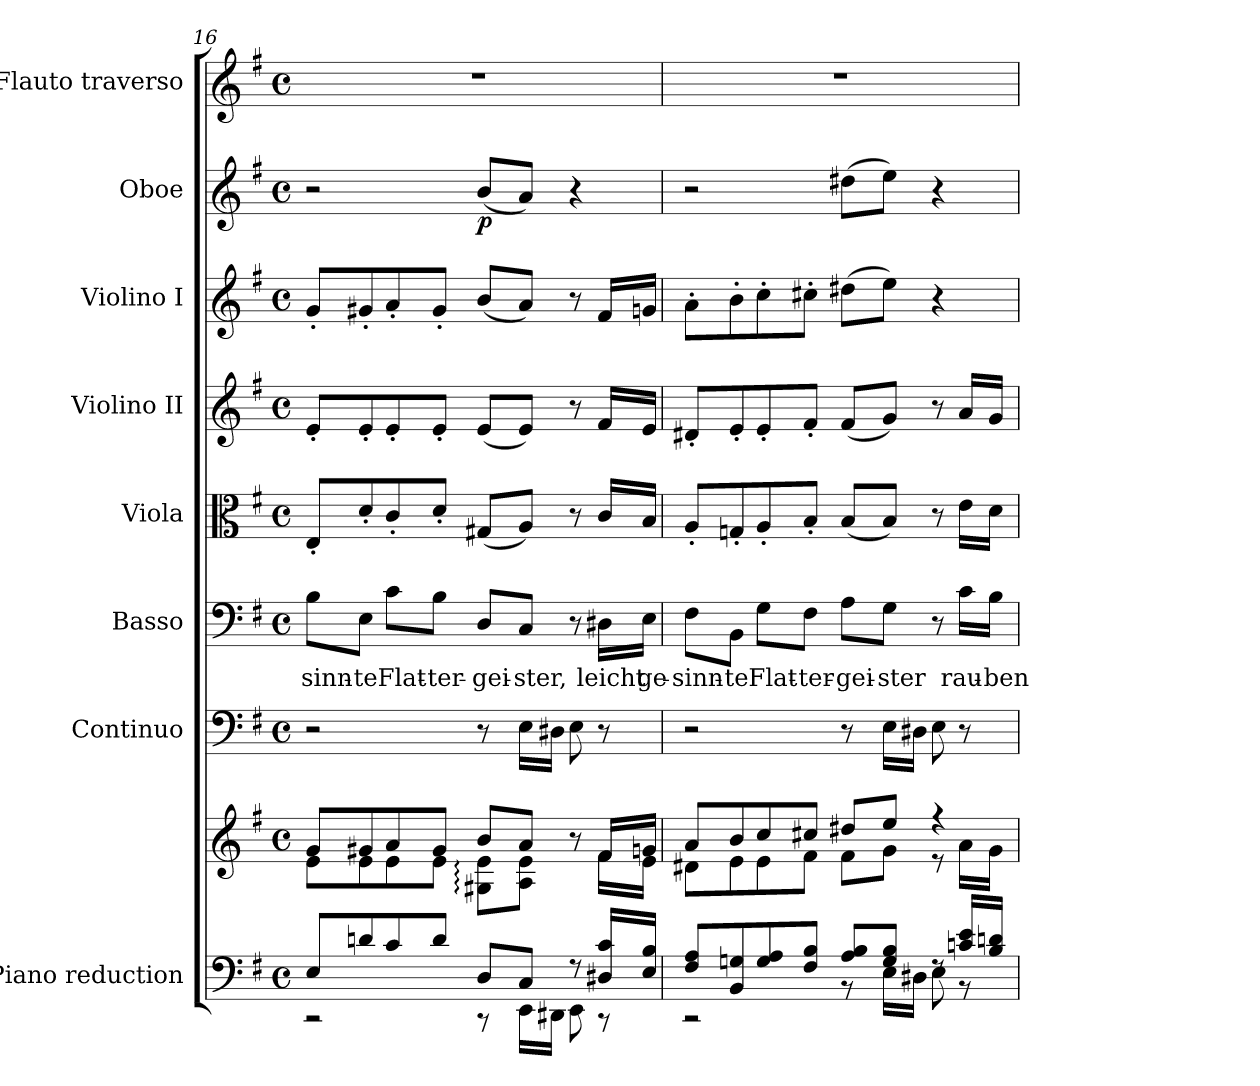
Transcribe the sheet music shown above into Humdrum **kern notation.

**kern	**kern	**kern	**kern	**text	**kern	**kern	**kern	**kern	**dynam	**kern
*part8	*part8	*part7	*part6	*part6	*part5	*part4	*part3	*part2	*part2	*part1
*staff9	*staff8	*staff7	*staff6	*staff6	*staff5	*staff4	*staff3	*staff2	*staff2	*staff1
*I"Piano reduction	*	*I"Continuo	*I"Basso	*	*I"Viola	*I"Violino II	*I"Violino I	*I"Oboe	*	*I"Flauto traverso
*I'Pno	*	*	*	*	*I'Vla	*I'Vln	*I'Vln	*I'Ob	*	*I'Fl
*clefF4	*clefG2	*clefF4	*clefF4	*	*clefC3	*clefG2	*clefG2	*clefG2	*	*clefG2
*k[f#]	*k[f#]	*k[f#]	*k[f#]	*	*k[f#]	*k[f#]	*k[f#]	*k[f#]	*	*k[f#]
*M4/4	*M4/4	*M4/4	*M4/4	*	*M4/4	*M4/4	*M4/4	*M4/4	*	*M4/4
*met(c)	*met(c)	*met(c)	*met(c)	*	*met(c)	*met(c)	*met(c)	*met(c)	*	*met(c)
=16	=16	=16	=16	=16	=16	=16	=16	=16	=16	=16
*^	*^	*	*	*	*	*	*	*	*	*
!	!	!	!	!	!	!LO:LY:b	!	!	!	!	!	!
8E/L	2r	8g/L	8e\L	2r	8B\L	-sinn-	8E'/L	8e'/L	8g'/L	2r	.	1r
!	!	!	!	!	!	!LO:LY:b	!	!	!	!	!	!
8dn/	.	8g#X/	8e\	.	8E\J	-te	8d'/	8e'/	8g#X'/	.	.	.
!	!	!	!	!	!	!LO:LY:b	!	!	!	!	!	!
8c/	.	8a/	8e\	.	8c\L	Flat-	8c'/	8e'/	8a'/	.	.	.
!	!	!	!	!	!	!LO:LY:b	!	!	!	!	!	!
8d/J	.	8g#/J	8e\J	.	8B\J	-ter-	8d'/J	8e'/J	8g#'/J	.	.	.
!	!	!	!	!	!	!LO:LY:b	!	!	!	!	!LO:DY:b	!
8D/L	8r	8b/L	8G#X\: 8e\:L	8r	8D/L	-gei-	(<8G#X/L	(<8e/L	(<8b/L	(<8b/L	p	.
!	!	!	!	!	!	!LO:LY:b	!	!	!	!	!	!
8C/J	16EE\LL	8a/J	8A\ 8e\J	16E\LL	8C/J	-ster,	8A/J)	8e/J)	8a/J)	8a/J)	.	.
.	16DD#X\JJ	.	.	16D#X\JJ	.	.	.	.	.	.	.	.
8r	8EE\	8r	8ryy	8E\	8r	.	8r	8r	8r	4r	.	.
!	!	!	!	!	!	!LO:LY:b	!	!	!	!	!	!
16D#X/ 16c/LL	8r	16f#/LL	16f#\LL	8r	16D#X\LL	leicht	16c/LL	16f#/LL	16f#/LL	.	.	.
!	!	!	!	!	!	!LO:LY:b	!	!	!	!	!	!
16E/ 16B/JJ	.	16gn/JJ	16e\JJ	.	16E\JJ	ge-	16B/JJ	16e/JJ	16gn/JJ	.	.	.
!!LO:PB:g=z
=17	=17	=17	=17	=17	=17	=17	=17	=17	=17	=17	=17	=17
!	!	!	!	!	!	!LO:LY:b	!	!	!	!	!	!
8F#/ 8A/L	2r	8a/L	8d#X\L	2r	8F#\L	-sinn-	8A'/L	8d#X'/L	8a'\L	2r	.	1r
!	!	!	!	!	!	!LO:LY:b	!	!	!	!	!	!
8BB/ 8Gn/	.	8b/	8e\	.	8BB\J	-te	8Gn'/	8e'/	8b'\	.	.	.
!	!	!	!	!	!	!LO:LY:b	!	!	!	!	!	!
8G/ 8A/	.	8cc/	8e\	.	8G\L	Flat-	8A'/	8e'/	8cc'\	.	.	.
!	!	!	!	!	!	!LO:LY:b	!	!	!	!	!	!
8F#/ 8B/J	.	8cc#X/J	8f#\J	.	8F#\J	-ter-	8B'/J	8f#'/J	8cc#X'\J	.	.	.
!	!	!	!	!	!	!LO:LY:b	!	!	!	!	!	!
8A/ 8B/L	8r	8dd#X/L	8f#\L	8r	8A\L	-gei-	(<8B/L	(<8f#/L	(>8dd#X\L	(>8dd#X\L	.	.
!	!	!	!	!	!	!LO:LY:b	!	!	!	!	!	!
8G/ 8B/J	16E\LL	8ee/J	8g\J	16E\LL	8G\J	-ster	8B/J)	8g/J)	8ee\J)	8ee\J)	.	.
.	16D#X\JJ	.	.	16D#X\JJ	.	.	.	.	.	.	.	.
8rF	8E\	4r	8r	8E\	8r	.	8r	8r	4r	4r	.	.
!	!	!	!	!	!	!LO:LY:b	!	!	!	!	!	!
16cn/ 16e/LL	8r	.	16a\LL	8r	16c\LL	rau-	16e\LL	16a/LL	.	.	.	.
!	!	!	!	!	!	!LO:LY:b	!	!	!	!	!	!
16B/ 16dn/JJ	.	.	16g\JJ	.	16B\JJ	-ben	16d\JJ	16g/JJ	.	.	.	.
*v	*v	*	*	*	*	*	*	*	*	*	*	*
*	*v	*v	*	*	*	*	*	*	*	*	*
=	=	=	=	=	=	=	=	=	=	=
*-	*-	*-	*-	*-	*-	*-	*-	*-	*-	*-
